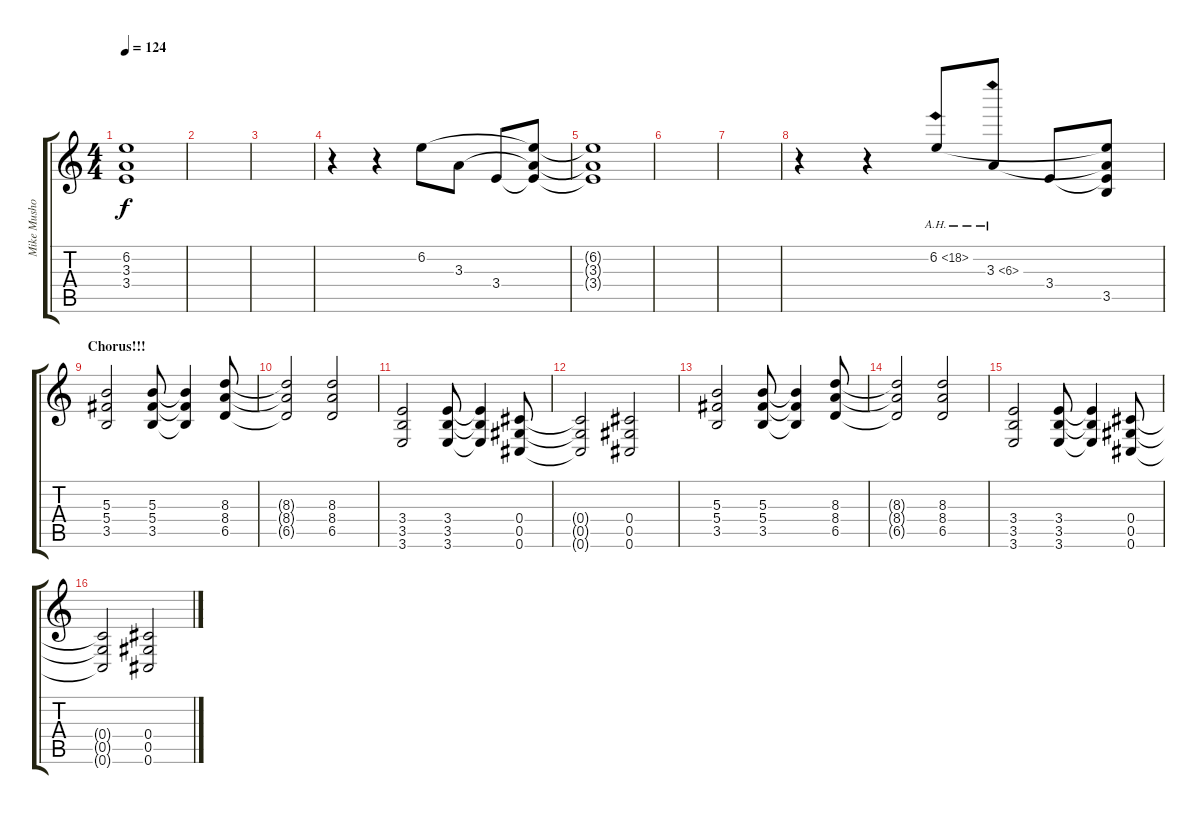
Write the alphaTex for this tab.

\track ("Mike Mushock - Guitars" "Mike Musho") {instrument electricguitarjazz}
\staff {score tabs}
\tuning (Eb4 Bb3 Gb3 Db3 Ab2 Db2) {hide}
\ts (4 4)
\tempo 124
\clef g2
\ks c
(6.2{t} 3.3{t} 3.4{t}).1{dy f} |
|
|
r.4 r.4 6.2.8 3.3.8 3.4.8 (6.2{t} 3.3{t} 3.4{t}).8 |
(6.2{t} 3.3{t} 3.4{t}).1 |
|
|
r.4 r.4 6.2{ah 12}.8 3.3{ah 3}.8 3.4.8 (6.2{t} 3.3{t} 3.4{t} 3.5).8 |
\section ("" "Chorus!!!")
(5.3 5.4 3.5).2{instrument distortionguitar} (5.3 5.4 3.5).8 (5.3{t} 5.4{t} 3.5{t}).4 (8.3 8.4 6.5).8 |
(8.3{t} 8.4{t} 6.5{t}).2 (8.3 8.4 6.5).2 |
(3.4 3.5 3.6).2 (3.4 3.5 3.6).8 (3.4{t} 3.5{t} 3.6{t}).4 (0.4 0.5 0.6).8 |
(0.4{t} 0.5{t} 0.6{t}).2 (0.4 0.5 0.6).2 |
(5.3 5.4 3.5).2 (5.3 5.4 3.5).8 (5.3{t} 5.4{t} 3.5{t}).4 (8.3 8.4 6.5).8 |
(8.3{t} 8.4{t} 6.5{t}).2 (8.3 8.4 6.5).2 |
(3.4 3.5 3.6).2 (3.4 3.5 3.6).8 (3.4{t} 3.5{t} 3.6{t}).4 (0.4 0.5 0.6).8 |
(0.4{t} 0.5{t} 0.6{t}).2 (0.4 0.5 0.6).2
